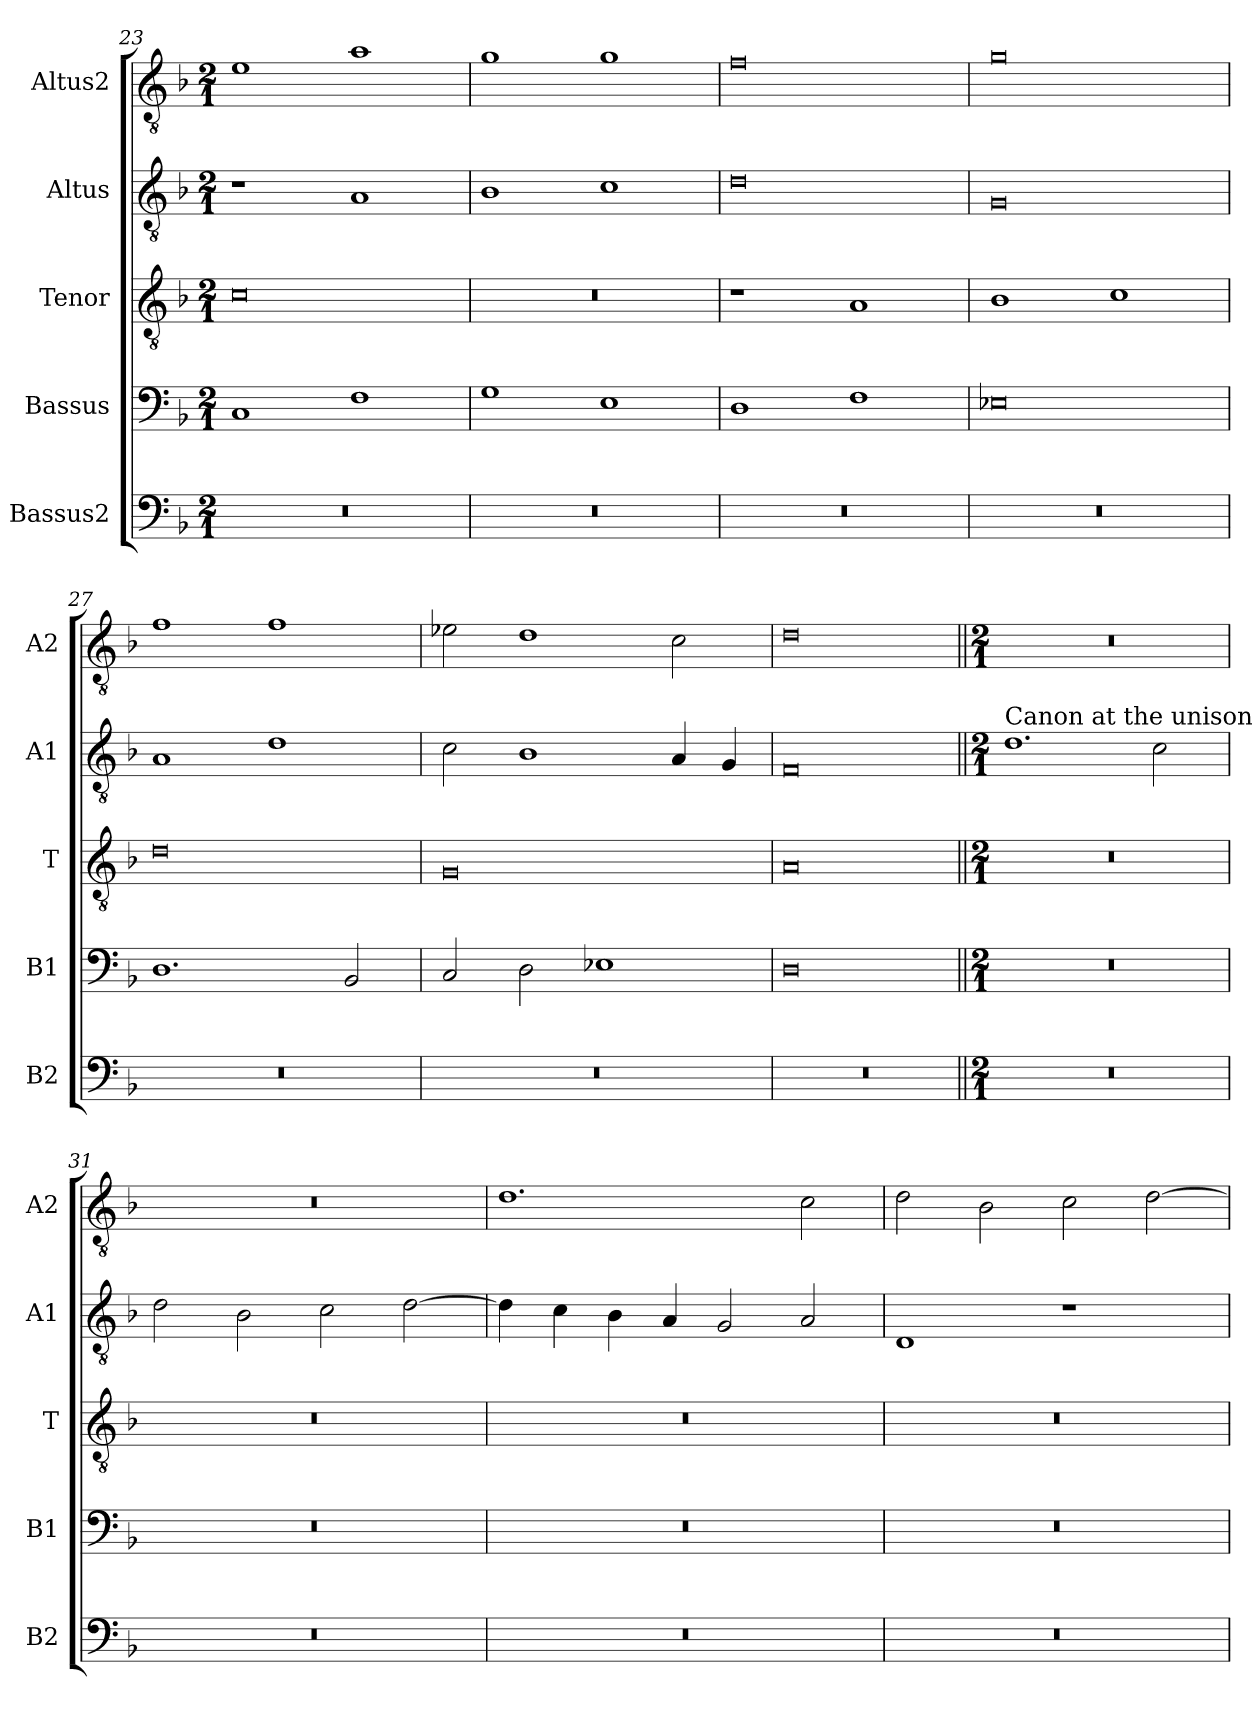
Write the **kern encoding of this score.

**kern	**kern	**kern	**kern	**kern
*part5	*part4	*part3	*part2	*part1
*staff5	*staff4	*staff3	*staff2	*staff1
*I"Bassus2	*I"Bassus	*I"Tenor	*I"Altus	*I"Altus2
*I'B2	*I'B1	*I'T	*I'A1	*I'A2
*clefF4	*clefF4	*clefGv2	*clefGv2	*clefGv2
*k[b-]	*k[b-]	*k[b-]	*k[b-]	*k[b-]
*M2/1	*M2/1	*M2/1	*M2/1	*M2/1
=23	=23	=23	=23	=23
0r	1C	0c	1r	1e
.	1F	.	1A	1a
=24	=24	=24	=24	=24
0r	1G	0r	1B-	1g
.	1E	.	1c	1g
=25	=25	=25	=25	=25
0r	1D	1r	0d	0f
.	1F	1A	.	.
=26	=26	=26	=26	=26
0r	0E-X	1B-	0G	0g
.	.	1c	.	.
=27	=27	=27	=27	=27
0r	1.D	0d	1A	1f
.	.	.	1d	1f
.	2BB-/	.	.	.
=28	=28	=28	=28	=28
0r	2C/	0G	2c\	2e-X\
.	2D\	.	1B-	1d
.	1E-X	.	.	.
.	.	.	4A/	2c\
.	.	.	4G/	.
=29	=29	=29	=29	=29
0r	0D	0A	0F	0d
!!LO:LB:g=z
=30||	=30||	=30||	=30||	=30||
*M2/1	*M2/1	*M2/1	*M2/1	*M2/1
!	!	!	!LO:TX:t=Canon at the unison	!
0r	0r	0r	1.d	0r
.	.	.	2c\	.
=31	=31	=31	=31	=31
0r	0r	0r	2d\	0r
.	.	.	2B-\	.
.	.	.	2c\	.
.	.	.	[2d\	.
=32	=32	=32	=32	=32
0r	0r	0r	4d\]	1.d
.	.	.	4c\	.
.	.	.	4B-\	.
.	.	.	4A/	.
.	.	.	2G/	.
.	.	.	2A/	2c\
=33	=33	=33	=33	=33
0r	0r	0r	1D	2d\
.	.	.	.	2B-\
.	.	.	1r	2c\
.	.	.	.	[2d\
=	=	=	=	=
*-	*-	*-	*-	*-
